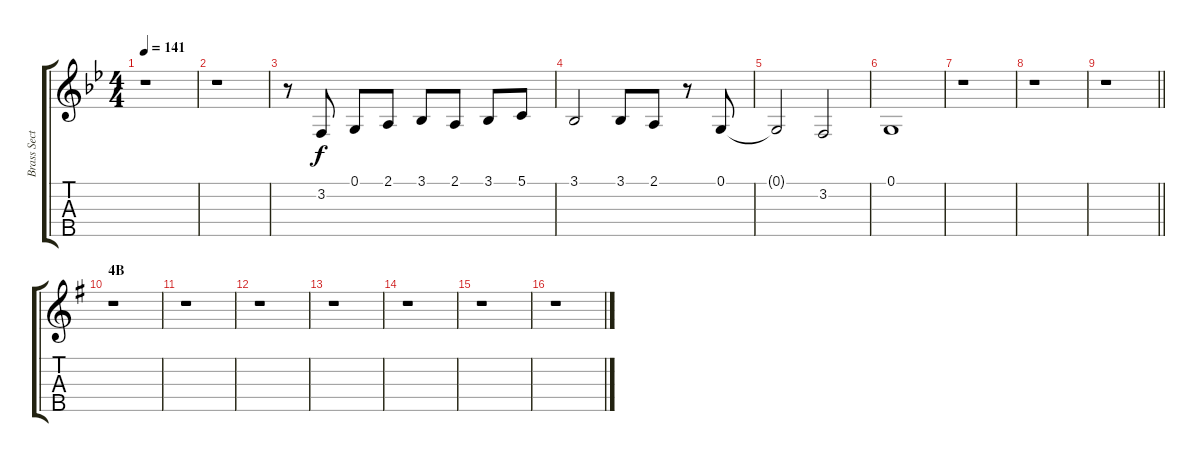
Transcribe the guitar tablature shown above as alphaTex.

\track ("Brass Section II" "Brass Sect") {instrument brasssection}
\staff {score tabs}
\tuning (G3 D3 A2 E2 B1) {hide}
\ts (4 4)
\tempo 141
\clef g2
\ks bb
r.1{dy f} |
r.1 |
r.8 3.2.8 0.1.8 2.1.8 3.1.8 2.1.8 3.1.8 5.1.8 |
3.1.2 3.1.8 2.1.8 r.8 0.1.8 |
0.1{t}.2 3.2.2 |
0.1.1 |
r.1 |
r.1 |
\barLineRight lightlight
r.1 |
\section ("" "4B")
\ks g
r.1 |
r.1 |
r.1 |
r.1 |
r.1 |
r.1 |
r.1
